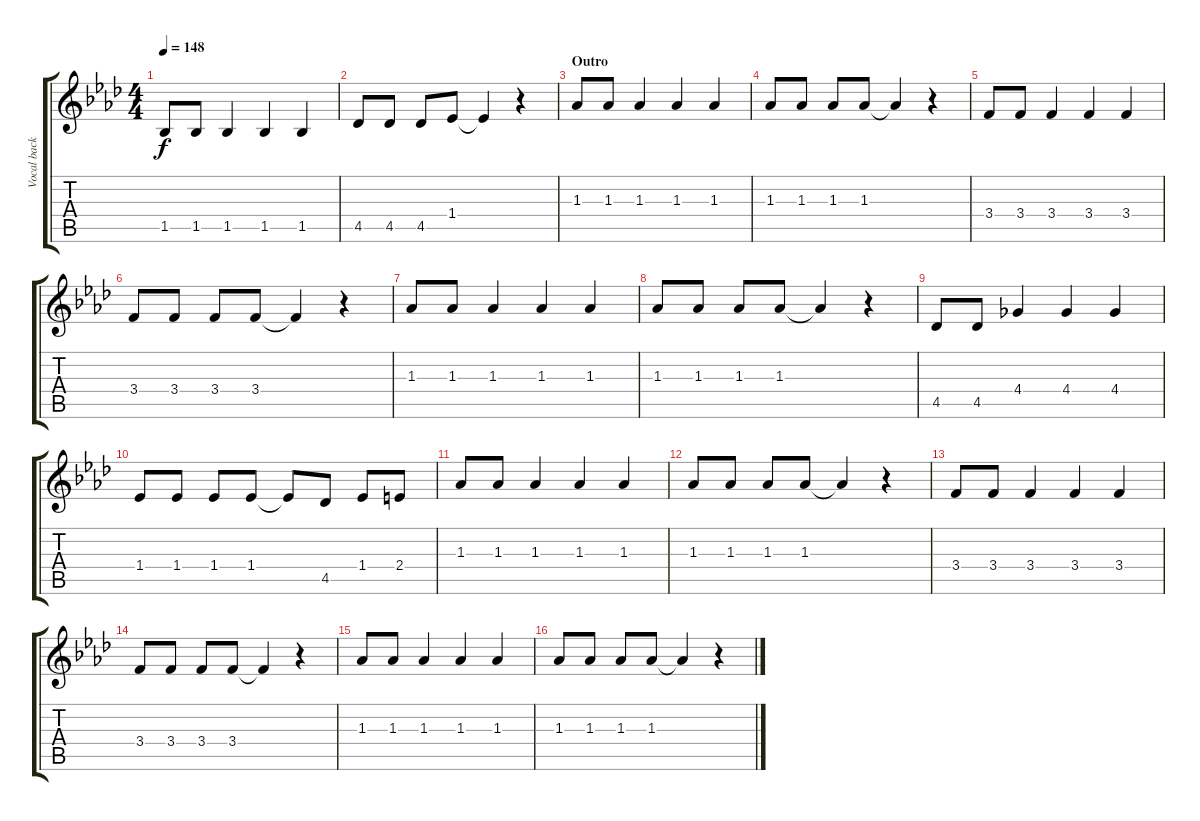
\track ("Vocal backup (bas)" "Vocal back") {instrument electricguitarjazz}
\staff {score tabs}
\tuning (E4 B3 G3 D3 A2 E2) {hide}
\ts (4 4)
\tempo 148
\clef g2
\ks ab
1.5.8{dy f} 1.5.8 1.5.4 1.5.4 1.5.4 |
4.5.8 4.5.8 4.5.8 1.4.8 1.4{t}.4 r.4 |
\section ("" "Outro")
1.3.8 1.3.8 1.3.4 1.3.4 1.3.4 |
1.3.8 1.3.8 1.3.8 1.3.8 1.3{t}.4 r.4 |
3.4.8 3.4.8 3.4.4 3.4.4 3.4.4 |
3.4.8 3.4.8 3.4.8 3.4.8 3.4{t}.4 r.4 |
1.3.8 1.3.8 1.3.4 1.3.4 1.3.4 |
1.3.8 1.3.8 1.3.8 1.3.8 1.3{t}.4 r.4 |
4.5.8 4.5.8 4.4.4 4.4.4 4.4.4 |
1.4.8 1.4.8 1.4.8 1.4.8 1.4{t}.8 4.5.8 1.4.8 2.4.8 |
1.3.8 1.3.8 1.3.4 1.3.4 1.3.4 |
1.3.8 1.3.8 1.3.8 1.3.8 1.3{t}.4 r.4 |
3.4.8 3.4.8 3.4.4 3.4.4 3.4.4 |
3.4.8 3.4.8 3.4.8 3.4.8 3.4{t}.4 r.4 |
1.3.8 1.3.8 1.3.4 1.3.4 1.3.4 |
1.3.8 1.3.8 1.3.8 1.3.8 1.3{t}.4 r.4
